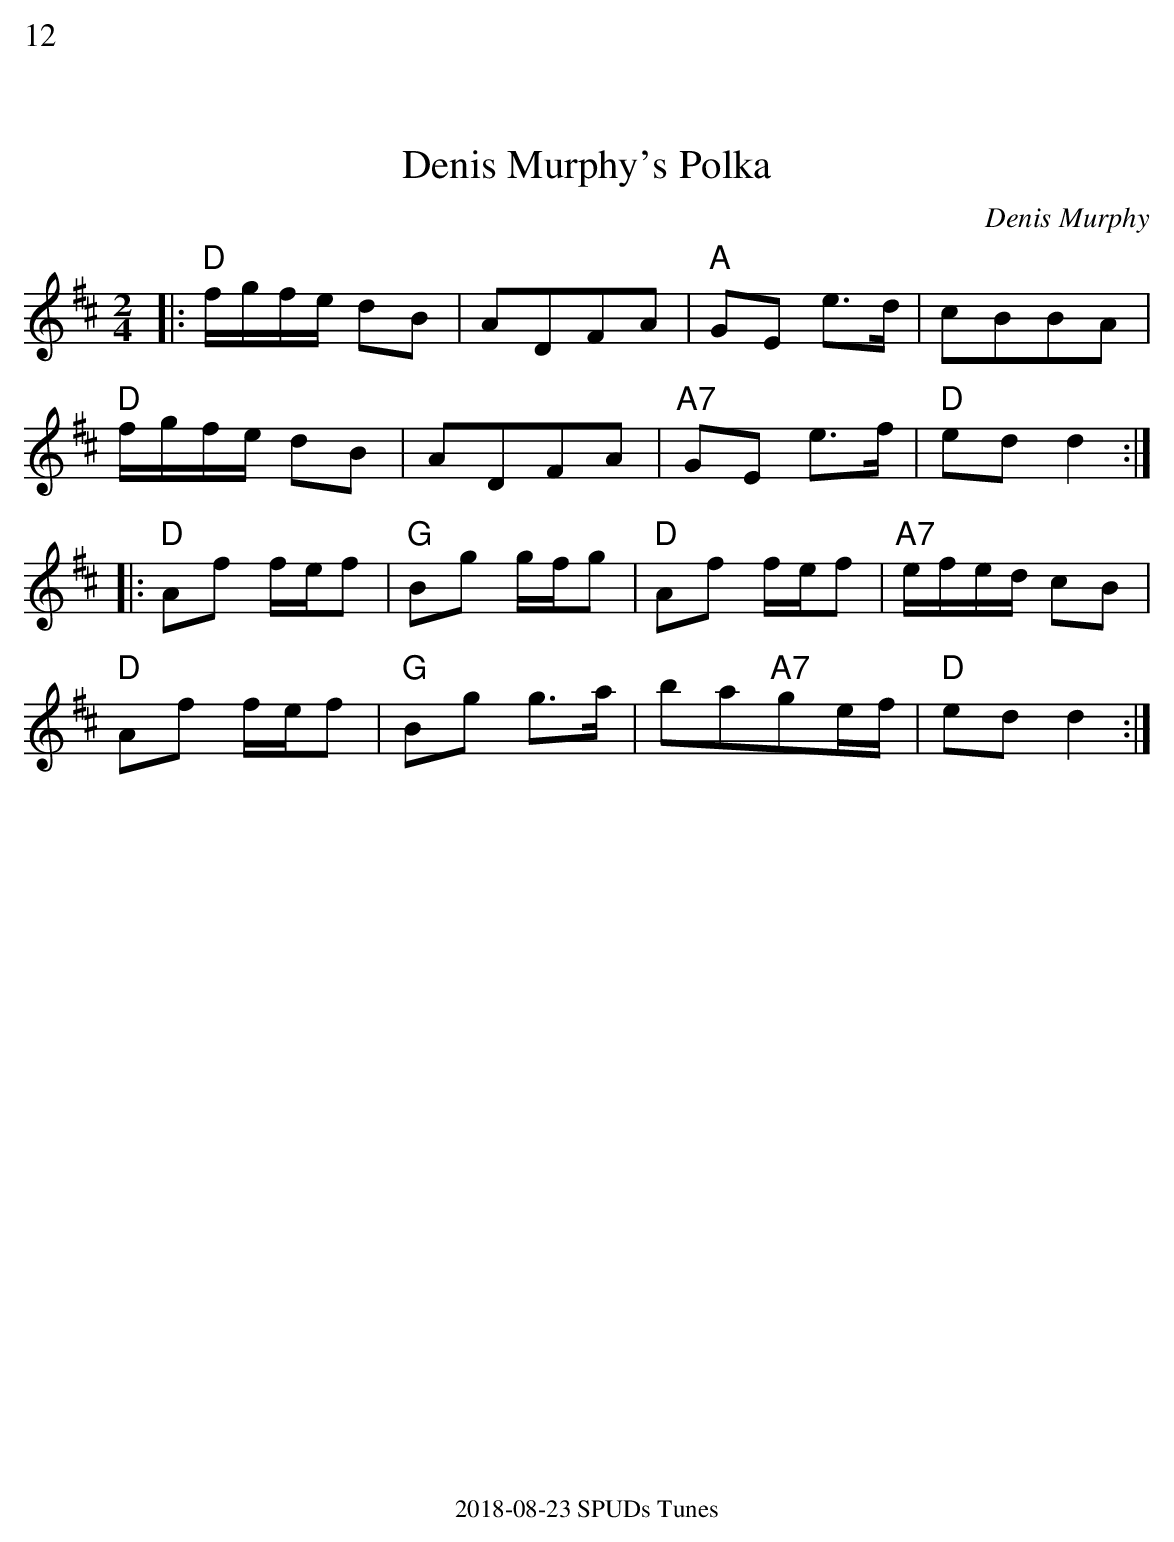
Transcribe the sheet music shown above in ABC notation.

X:1
%%text 12
T: Denis Murphy's Polka
C: Denis Murphy
M: 2/4
K: D
|: "D"fgfe d2B2 | A2D2F2A2 | "A"G2E2 e2>d2 | c2B2B2A2 |
  "D"fgfe d2B2 | A2D2F2A2 | "A7"G2E2 e2>f2 |"D"e2d2 d4 :|
|: "D"A2f2 fef2 | "G"B2g2 gfg2 |"D" A2f2 fef2 | "A7"efed c2B2 |
"D"A2f2 fef2 | "G"B2g2 g2>a2 | b2a2"A7"g2ef | "D"e2d2d4:|
